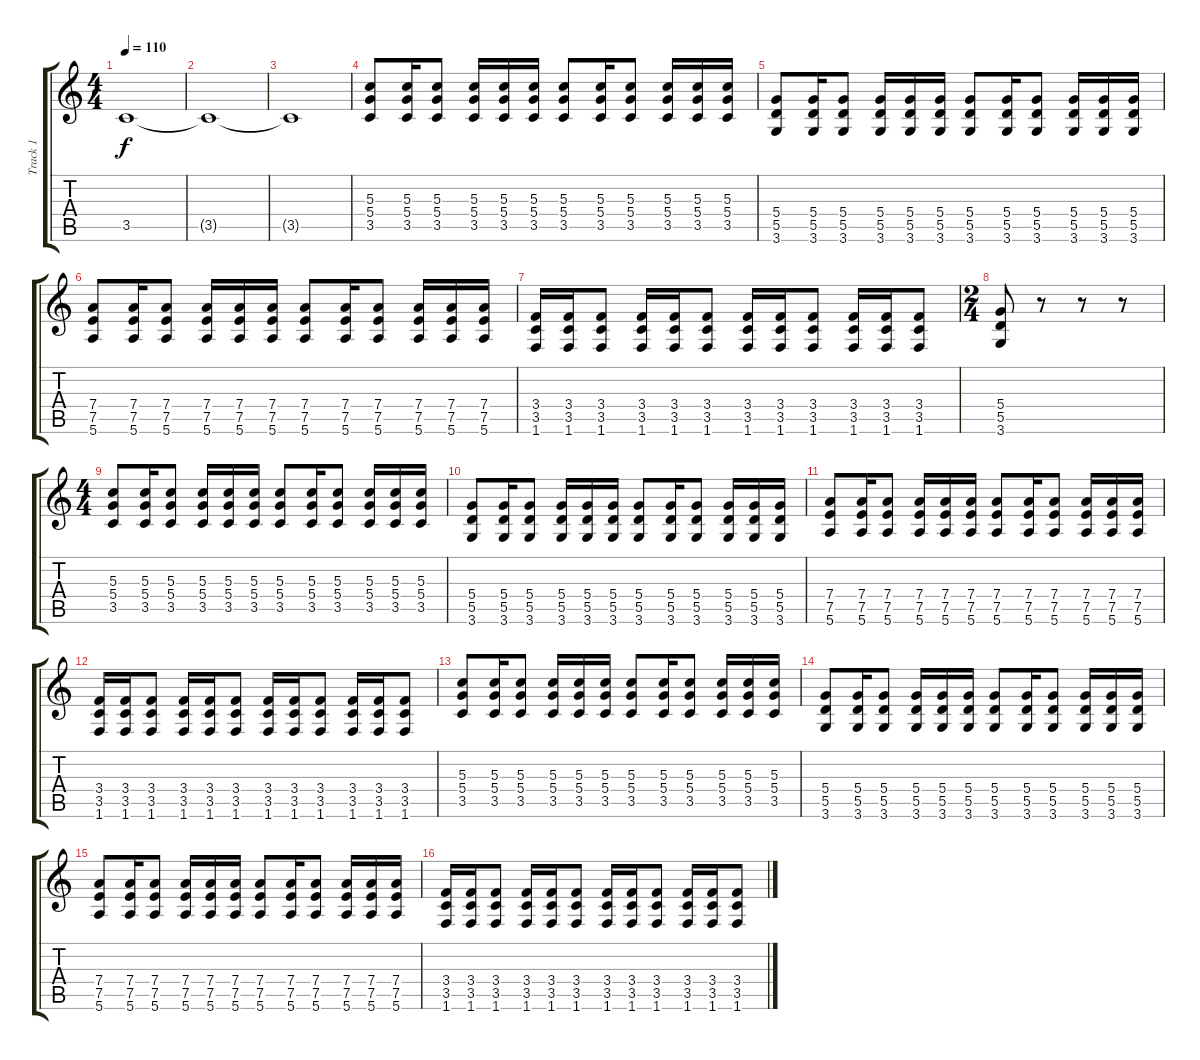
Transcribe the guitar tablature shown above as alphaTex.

\track ("Track 1" "Track 1") {instrument distortionguitar}
\staff {score tabs}
\tuning (E4 B3 G3 D3 A2 E2) {hide}
\ts (4 4)
\tempo 110
\clef g2
\ks c
3.5{t}.1{dy f} |
3.5{t}.1 |
3.5{t}.1 |
(5.3 5.4 3.5).8{volume 13} (5.3 5.4 3.5).16 (5.3 5.4 3.5).8 (5.3 5.4 3.5).16 (5.3 5.4 3.5).16 (5.3 5.4 3.5).16 (5.3 5.4 3.5).8 (5.3 5.4 3.5).16 (5.3 5.4 3.5).8 (5.3 5.4 3.5).16 (5.3 5.4 3.5).16 (5.3 5.4 3.5).16 |
(5.4 5.5 3.6).8 (5.4 5.5 3.6).16 (5.4 5.5 3.6).8 (5.4 5.5 3.6).16 (5.4 5.5 3.6).16 (5.4 5.5 3.6).16 (5.4 5.5 3.6).8 (5.4 5.5 3.6).16 (5.4 5.5 3.6).8 (5.4 5.5 3.6).16 (5.4 5.5 3.6).16 (5.4 5.5 3.6).16 |
(7.4 7.5 5.6).8 (7.4 7.5 5.6).16 (7.4 7.5 5.6).8 (7.4 7.5 5.6).16 (7.4 7.5 5.6).16 (7.4 7.5 5.6).16 (7.4 7.5 5.6).8 (7.4 7.5 5.6).16 (7.4 7.5 5.6).8 (7.4 7.5 5.6).16 (7.4 7.5 5.6).16 (7.4 7.5 5.6).16 |
(3.4 3.5 1.6).16 (3.4 3.5 1.6).16 (3.4 3.5 1.6).8 (3.4 3.5 1.6).16 (3.4 3.5 1.6).16 (3.4 3.5 1.6).8 (3.4 3.5 1.6).16 (3.4 3.5 1.6).16 (3.4 3.5 1.6).8 (3.4 3.5 1.6).16 (3.4 3.5 1.6).16 (3.4 3.5 1.6).8 |
\ts (2 4)
(5.4 5.5 3.6).8 r.8 r.8 r.8 |
\ts (4 4)
(5.3 5.4 3.5).8 (5.3 5.4 3.5).16 (5.3 5.4 3.5).8 (5.3 5.4 3.5).16 (5.3 5.4 3.5).16 (5.3 5.4 3.5).16 (5.3 5.4 3.5).8 (5.3 5.4 3.5).16 (5.3 5.4 3.5).8 (5.3 5.4 3.5).16 (5.3 5.4 3.5).16 (5.3 5.4 3.5).16 |
(5.4 5.5 3.6).8 (5.4 5.5 3.6).16 (5.4 5.5 3.6).8 (5.4 5.5 3.6).16 (5.4 5.5 3.6).16 (5.4 5.5 3.6).16 (5.4 5.5 3.6).8 (5.4 5.5 3.6).16 (5.4 5.5 3.6).8 (5.4 5.5 3.6).16 (5.4 5.5 3.6).16 (5.4 5.5 3.6).16 |
(7.4 7.5 5.6).8 (7.4 7.5 5.6).16 (7.4 7.5 5.6).8 (7.4 7.5 5.6).16 (7.4 7.5 5.6).16 (7.4 7.5 5.6).16 (7.4 7.5 5.6).8 (7.4 7.5 5.6).16 (7.4 7.5 5.6).8 (7.4 7.5 5.6).16 (7.4 7.5 5.6).16 (7.4 7.5 5.6).16 |
(3.4 3.5 1.6).16 (3.4 3.5 1.6).16 (3.4 3.5 1.6).8 (3.4 3.5 1.6).16 (3.4 3.5 1.6).16 (3.4 3.5 1.6).8 (3.4 3.5 1.6).16 (3.4 3.5 1.6).16 (3.4 3.5 1.6).8 (3.4 3.5 1.6).16 (3.4 3.5 1.6).16 (3.4 3.5 1.6).8 |
(5.3 5.4 3.5).8 (5.3 5.4 3.5).16 (5.3 5.4 3.5).8 (5.3 5.4 3.5).16 (5.3 5.4 3.5).16 (5.3 5.4 3.5).16 (5.3 5.4 3.5).8 (5.3 5.4 3.5).16 (5.3 5.4 3.5).8 (5.3 5.4 3.5).16 (5.3 5.4 3.5).16 (5.3 5.4 3.5).16 |
(5.4 5.5 3.6).8 (5.4 5.5 3.6).16 (5.4 5.5 3.6).8 (5.4 5.5 3.6).16 (5.4 5.5 3.6).16 (5.4 5.5 3.6).16 (5.4 5.5 3.6).8 (5.4 5.5 3.6).16 (5.4 5.5 3.6).8 (5.4 5.5 3.6).16 (5.4 5.5 3.6).16 (5.4 5.5 3.6).16 |
(7.4 7.5 5.6).8 (7.4 7.5 5.6).16 (7.4 7.5 5.6).8 (7.4 7.5 5.6).16 (7.4 7.5 5.6).16 (7.4 7.5 5.6).16 (7.4 7.5 5.6).8 (7.4 7.5 5.6).16 (7.4 7.5 5.6).8 (7.4 7.5 5.6).16 (7.4 7.5 5.6).16 (7.4 7.5 5.6).16 |
(3.4 3.5 1.6).16 (3.4 3.5 1.6).16 (3.4 3.5 1.6).8 (3.4 3.5 1.6).16 (3.4 3.5 1.6).16 (3.4 3.5 1.6).8 (3.4 3.5 1.6).16 (3.4 3.5 1.6).16 (3.4 3.5 1.6).8 (3.4 3.5 1.6).16 (3.4 3.5 1.6).16 (3.4 3.5 1.6).8
